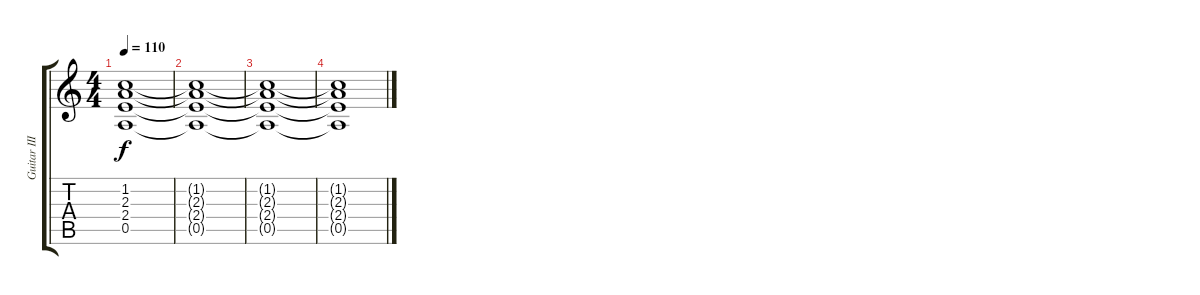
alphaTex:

\track ("Guitar III" "Guitar III") {instrument overdrivenguitar}
\staff {score tabs}
\tuning (E4 B3 G3 D3 A2 E2) {hide}
\ts (4 4)
\tempo 110
\clef g2
\ks c
(1.2{t} 2.3{t} 2.4{t} 0.5{t}).1{dy f} |
(1.2{t} 2.3{t} 2.4{t} 0.5{t}).1 |
(1.2{t} 2.3{t} 2.4{t} 0.5{t}).1 |
(1.2{t} 2.3{t} 2.4{t} 0.5{t}).1
